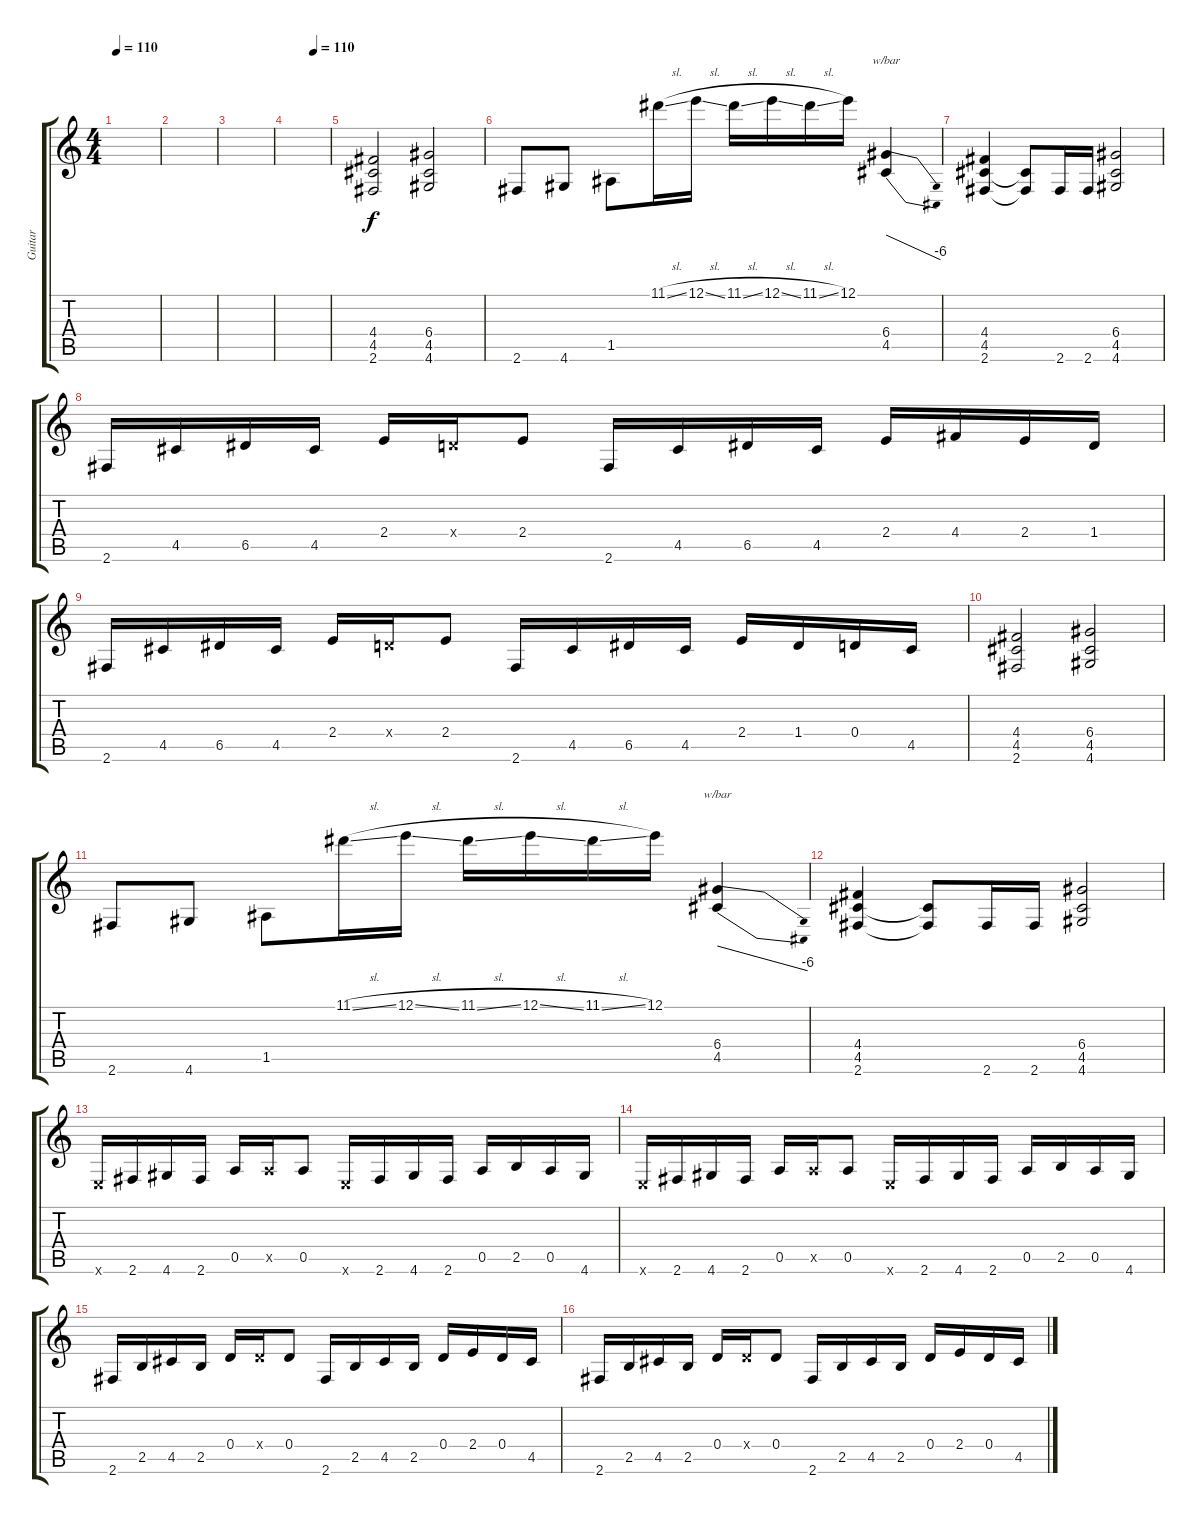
\track ("Guitar" "Guitar") {instrument overdrivenguitar}
\staff {score tabs}
\tuning (E4 B3 G3 D3 A2 E2) {hide}
\ts (4 4)
\tempo 110
\clef g2
\ks c
|
|
|
\tempo (110 0.625)
|
(4.4 4.5 2.6).2 (6.4 4.5 4.6).2 |
2.6.8 4.6.8 1.5.8 11.1{sl}.16 12.1{sl}.16 11.1{sl}.16 12.1{sl}.16 11.1{sl}.16 12.1.16 (6.4 4.5).4{tbe (dive default 0 0 60 -24)} |
(4.4 4.5 2.6).4 (4.5{t} 2.6{t}).8 2.6.16 2.6.16 (6.4 4.5 4.6).2 |
2.6.16 4.5.16 6.5.16 4.5.16 2.4.16 0.4{x}.16 2.4.8 2.6.16 4.5.16 6.5.16 4.5.16 2.4.16 4.4.16 2.4.16 1.4.16 |
2.6.16 4.5.16 6.5.16 4.5.16 2.4.16 0.4{x}.16 2.4.8 2.6.16 4.5.16 6.5.16 4.5.16 2.4.16 1.4.16 0.4.16 4.5.16 |
(4.4 4.5 2.6).2 (6.4 4.5 4.6).2 |
2.6.8 4.6.8 1.5.8 11.1{sl}.16 12.1{sl}.16 11.1{sl}.16 12.1{sl}.16 11.1{sl}.16 12.1.16 (6.4 4.5).4{tbe (dive default 0 0 60 -24)} |
(4.4 4.5 2.6).4 (4.5{t} 2.6{t}).8 2.6.16 2.6.16 (6.4 4.5 4.6).2 |
0.6{x}.16 2.6.16 4.6.16 2.6.16 0.5.16 0.5{x}.16 0.5.8 0.6{x}.16 2.6.16 4.6.16 2.6.16 0.5.16 2.5.16 0.5.16 4.6.16 |
0.6{x}.16 2.6.16 4.6.16 2.6.16 0.5.16 0.5{x}.16 0.5.8 0.6{x}.16 2.6.16 4.6.16 2.6.16 0.5.16 2.5.16 0.5.16 4.6.16 |
2.6.16 2.5.16 4.5.16 2.5.16 0.4.16 0.4{x}.16 0.4.8 2.6.16 2.5.16 4.5.16 2.5.16 0.4.16 2.4.16 0.4.16 4.5.16 |
2.6.16 2.5.16 4.5.16 2.5.16 0.4.16 0.4{x}.16 0.4.8 2.6.16 2.5.16 4.5.16 2.5.16 0.4.16 2.4.16 0.4.16 4.5.16
